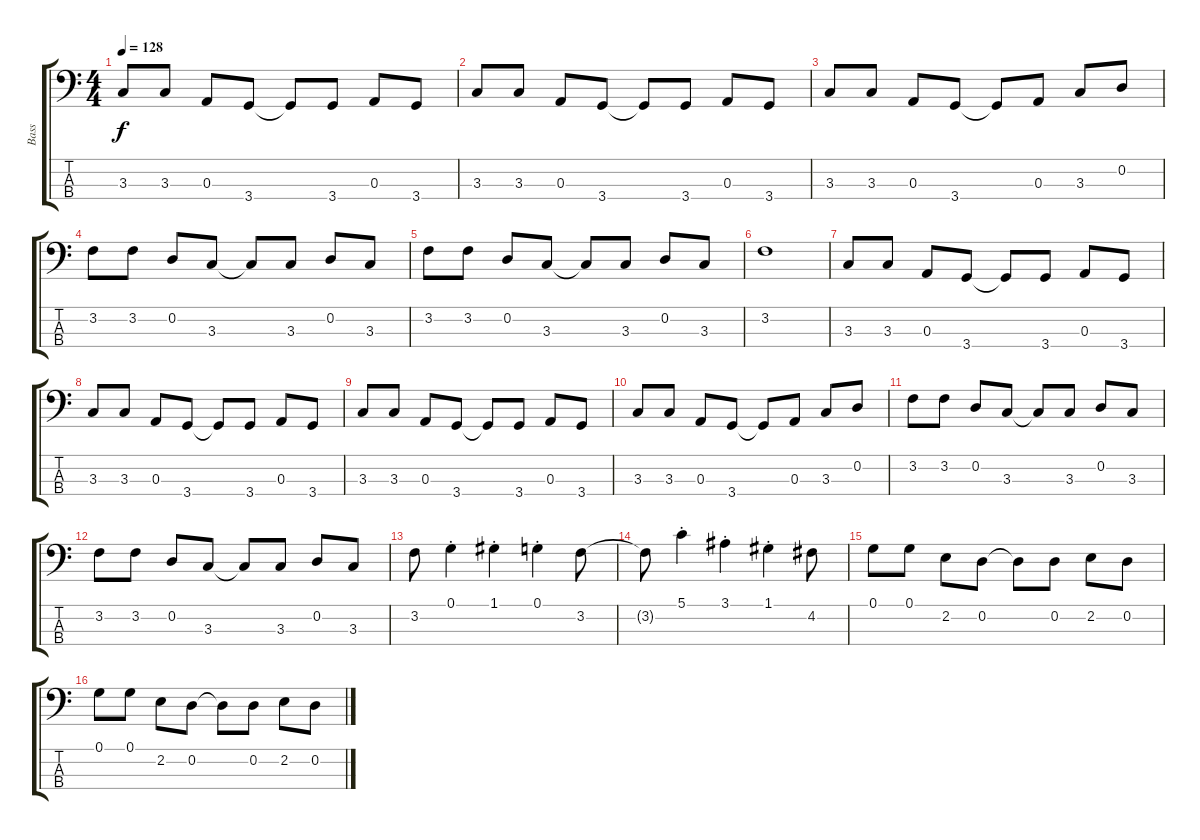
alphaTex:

\track ("Bass" "Bass") {instrument electricbassfinger}
\staff {score tabs}
\tuning (G2 D2 A1 E1) {hide}
\ts (4 4)
\tempo 128
\clef f4
\ks c
3.3.8{dy f} 3.3.8 0.3.8 3.4.8 3.4{t}.8 3.4.8 0.3.8 3.4.8 |
3.3.8 3.3.8 0.3.8 3.4.8 3.4{t}.8 3.4.8 0.3.8 3.4.8 |
3.3.8 3.3.8 0.3.8 3.4.8 3.4{t}.8 0.3.8 3.3.8 0.2.8 |
3.2.8 3.2.8 0.2.8 3.3.8 3.3{t}.8 3.3.8 0.2.8 3.3.8 |
3.2.8 3.2.8 0.2.8 3.3.8 3.3{t}.8 3.3.8 0.2.8 3.3.8 |
3.2.1 |
3.3.8 3.3.8 0.3.8 3.4.8 3.4{t}.8 3.4.8 0.3.8 3.4.8 |
3.3.8 3.3.8 0.3.8 3.4.8 3.4{t}.8 3.4.8 0.3.8 3.4.8 |
3.3.8 3.3.8 0.3.8 3.4.8 3.4{t}.8 3.4.8 0.3.8 3.4.8 |
3.3.8 3.3.8 0.3.8 3.4.8 3.4{t}.8 0.3.8 3.3.8 0.2.8 |
3.2.8 3.2.8 0.2.8 3.3.8 3.3{t}.8 3.3.8 0.2.8 3.3.8 |
3.2.8 3.2.8 0.2.8 3.3.8 3.3{t}.8 3.3.8 0.2.8 3.3.8 |
3.2.8 0.1{st}.4 1.1{st}.4 0.1{st}.4 3.2.8 |
3.2{t}.8 5.1{st}.4 3.1{st}.4 1.1{st}.4 4.2.8 |
0.1.8 0.1.8 2.2.8 0.2.8 0.2{t}.8 0.2.8 2.2.8 0.2.8 |
0.1.8 0.1.8 2.2.8 0.2.8 0.2{t}.8 0.2.8 2.2.8 0.2.8
